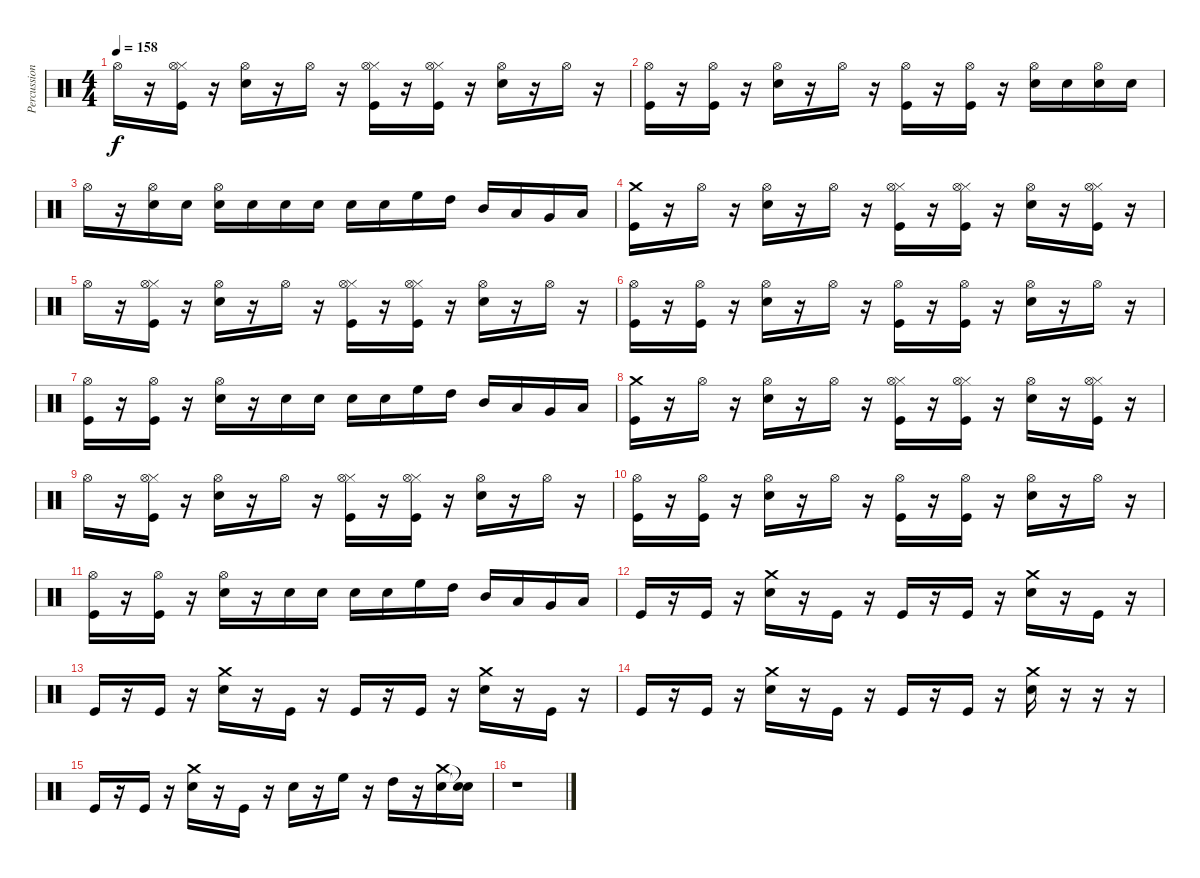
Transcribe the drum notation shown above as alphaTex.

\track ("Percussion" "Percussion") {instrument percussion}
\staff {score}
\articulation defaults
\ts (4 4)
\tempo 158
\clef neutral
\ks c "Hi-Hat (open)".16{dy f}
r.16 ("Kick (hit)" "Hi-Hat (closed)" "Hi-Hat (open)").16 r.16 ("Hi-Hat (open)" "Snare (hit) 2").16 r.16 "Hi-Hat (open)".16 r.16 ("Kick (hit)" "Hi-Hat (closed)" "Hi-Hat (open)").16 r.16 ("Kick (hit)" "Hi-Hat (closed)" "Hi-Hat (open)").16 r.16 ("Hi-Hat (open)" "Snare (hit) 2").16 r.16 "Hi-Hat (open)".16 r.16 |
("Kick (hit)" "Hi-Hat (open)").16 r.16 ("Kick (hit)" "Hi-Hat (open)").16 r.16 ("Snare (hit) 2" "Hi-Hat (open)").16 r.16 "Hi-Hat (open)".16 r.16 ("Kick (hit)" "Hi-Hat (open)").16 r.16 ("Kick (hit)" "Hi-Hat (open)").16 r.16 ("Snare (hit) 2" "Hi-Hat (open)").16 "Snare (hit) 2".16 ("Snare (hit) 2" "Hi-Hat (open)").16 "Snare (hit) 2".16 |
"Hi-Hat (open)".16 r.16 ("Snare (hit) 2" "Hi-Hat (open)").16 "Snare (hit) 2".16 ("Snare (hit) 2" "Hi-Hat (open)").16 "Snare (hit) 2".16 "Snare (hit) 2".16 "Snare (hit) 2".16 "Snare (hit) 2".16 "Snare (hit) 2".16 "High Floor Tom (hit)".16 "High Tom (hit)".16 "Mid Tom (hit)".16 "Low Tom (hit)".16 "Very Low Tom (hit)".16 "Low Floor Tom (hit)".16 |
("Kick (hit)" "Crash medium (hit)").16 r.16 "Hi-Hat (open)".16 r.16 ("Hi-Hat (open)" "Snare (hit) 2").16 r.16 "Hi-Hat (open)".16 r.16 ("Kick (hit)" "Hi-Hat (closed)" "Hi-Hat (open)").16 r.16 ("Kick (hit)" "Hi-Hat (closed)" "Hi-Hat (open)").16 r.16 ("Hi-Hat (open)" "Snare (hit) 2").16 r.16 ("Kick (hit)" "Hi-Hat (closed)" "Hi-Hat (open)").16 r.16 |
"Hi-Hat (open)".16 r.16 ("Kick (hit)" "Hi-Hat (closed)" "Hi-Hat (open)").16 r.16 ("Hi-Hat (open)" "Snare (hit) 2").16 r.16 "Hi-Hat (open)".16 r.16 ("Kick (hit)" "Hi-Hat (closed)" "Hi-Hat (open)").16 r.16 ("Kick (hit)" "Hi-Hat (closed)" "Hi-Hat (open)").16 r.16 ("Hi-Hat (open)" "Snare (hit) 2").16 r.16 "Hi-Hat (open)".16 r.16 |
("Kick (hit)" "Hi-Hat (open)").16 r.16 ("Kick (hit)" "Hi-Hat (open)").16 r.16 ("Snare (hit) 2" "Hi-Hat (open)").16 r.16 "Hi-Hat (open)".16 r.16 ("Kick (hit)" "Hi-Hat (open)").16 r.16 ("Kick (hit)" "Hi-Hat (open)").16 r.16 ("Snare (hit) 2" "Hi-Hat (open)").16 r.16 "Hi-Hat (open)".16 r.16 |
("Kick (hit)" "Hi-Hat (open)").16 r.16 ("Kick (hit)" "Hi-Hat (open)").16 r.16 ("Snare (hit) 2" "Hi-Hat (open)").16 r.16 "Snare (hit) 2".16 "Snare (hit) 2".16 "Snare (hit) 2".16 "Snare (hit) 2".16 "High Floor Tom (hit)".16 "High Tom (hit)".16 "Mid Tom (hit)".16 "Low Tom (hit)".16 "Very Low Tom (hit)".16 "Low Floor Tom (hit)".16 |
("Kick (hit)" "Crash medium (hit)").16 r.16 "Hi-Hat (open)".16 r.16 ("Hi-Hat (open)" "Snare (hit) 2").16 r.16 "Hi-Hat (open)".16 r.16 ("Kick (hit)" "Hi-Hat (closed)" "Hi-Hat (open)").16 r.16 ("Kick (hit)" "Hi-Hat (closed)" "Hi-Hat (open)").16 r.16 ("Hi-Hat (open)" "Snare (hit) 2").16 r.16 ("Kick (hit)" "Hi-Hat (closed)" "Hi-Hat (open)").16 r.16 |
"Hi-Hat (open)".16 r.16 ("Kick (hit)" "Hi-Hat (closed)" "Hi-Hat (open)").16 r.16 ("Hi-Hat (open)" "Snare (hit) 2").16 r.16 "Hi-Hat (open)".16 r.16 ("Kick (hit)" "Hi-Hat (closed)" "Hi-Hat (open)").16 r.16 ("Kick (hit)" "Hi-Hat (closed)" "Hi-Hat (open)").16 r.16 ("Hi-Hat (open)" "Snare (hit) 2").16 r.16 "Hi-Hat (open)".16 r.16 |
("Kick (hit)" "Hi-Hat (open)").16 r.16 ("Kick (hit)" "Hi-Hat (open)").16 r.16 ("Snare (hit) 2" "Hi-Hat (open)").16 r.16 "Hi-Hat (open)".16 r.16 ("Kick (hit)" "Hi-Hat (open)").16 r.16 ("Kick (hit)" "Hi-Hat (open)").16 r.16 ("Snare (hit) 2" "Hi-Hat (open)").16 r.16 "Hi-Hat (open)".16 r.16 |
("Kick (hit)" "Hi-Hat (open)").16 r.16 ("Kick (hit)" "Hi-Hat (open)").16 r.16 ("Snare (hit) 2" "Hi-Hat (open)").16 r.16 "Snare (hit) 2".16 "Snare (hit) 2".16 "Snare (hit) 2".16 "Snare (hit) 2".16 "High Floor Tom (hit)".16 "High Tom (hit)".16 "Mid Tom (hit)".16 "Low Tom (hit)".16 "Very Low Tom (hit)".16 "Low Floor Tom (hit)".16 |
"Kick (hit)".16 r.16 "Kick (hit)".16 r.16 ("Snare (hit) 2" "Crash medium (hit)").16 r.16 "Kick (hit)".16 r.16 "Kick (hit)".16 r.16 "Kick (hit)".16 r.16 ("Snare (hit) 2" "Crash medium (hit)").16 r.16 "Kick (hit)".16 r.16 |
"Kick (hit)".16 r.16 "Kick (hit)".16 r.16 ("Snare (hit) 2" "Crash medium (hit)").16 r.16 "Kick (hit)".16 r.16 "Kick (hit)".16 r.16 "Kick (hit)".16 r.16 ("Snare (hit) 2" "Crash medium (hit)").16 r.16 "Kick (hit)".16 r.16 |
"Kick (hit)".16 r.16 "Kick (hit)".16 r.16 ("Snare (hit) 2" "Crash medium (hit)").16 r.16 "Kick (hit)".16 r.16 "Kick (hit)".16 r.16 "Kick (hit)".16 r.16 ("Snare (hit) 2" "Crash medium (hit)").16 r.16 r.16 r.16 |
"Kick (hit)".16 r.16 "Kick (hit)".16 r.16 ("Snare (hit) 2" "Crash medium (hit)").16 r.16 "Kick (hit)".16 r.16 "Snare (hit) 2".16 r.16 "High Floor Tom (hit)".16 r.16 "High Tom (hit)".16 r.16 ("Snare (hit) 2" "Crash medium (hit)").16 ("Snare (hit)"{t} "Snare (hit)"{t}).16 |
r.1
